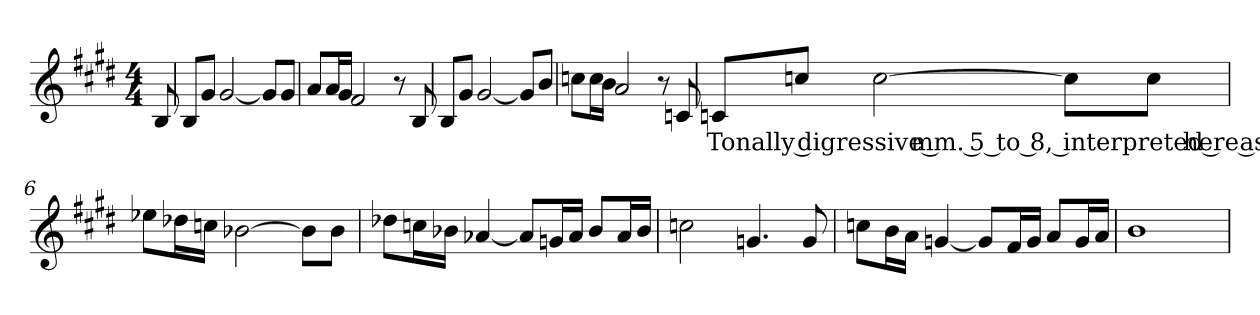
**kern	**text
*part1	*part1
*staff1	*staff1
*clefG2	*
*k[f#c#g#d#]	*
*E:	*
*M4/4	*
*MM60	*
=	=
8B	.
=1	=1
8BL	.
8g#J	.
[2g#	.
8g#L]	.
8g#J	.
=2	=2
8aL	.
16aL	.
16g#JJ	.
2f#	.
8r	.
8B	.
=3	=3
8BL	.
8g#J	.
[2g#	.
8g#L]	.
8bJ	.
=4	=4
8ccnL	.
16ccL	.
16bJJ	.
2a	.
8r	.
8cn	.
=5	=5
8cnL	Tonally digressive mm. 5 to 8, interpreted here as tonicization of bII/E
8ccnJ	.
[2cc	.
8ccL]	.
8ccJ	.
=6	=6
8ee-XL	.
16dd-XL	.
16ccnJJ	.
[2b-X	.
8b-L]	.
8b-J	.
=7	=7
8dd-XL	.
16ccnL	.
16b-XJJ	.
[4a-X	.
8a-L]	.
16gnL	.
16a-JJ	.
8b-L	.
16a-L	.
16b-JJ	.
=8	=8
2ccn	.
4.gn	.
8g	.
=9	=9
8ccnL	.
16bL	.
16aJJ	.
[4gn	.
8gL]	.
16f#L	.
16gJJ	.
8aL	.
16gL	.
16aJJ	.
=10	=10
1b	.
=	=
*-	*-
